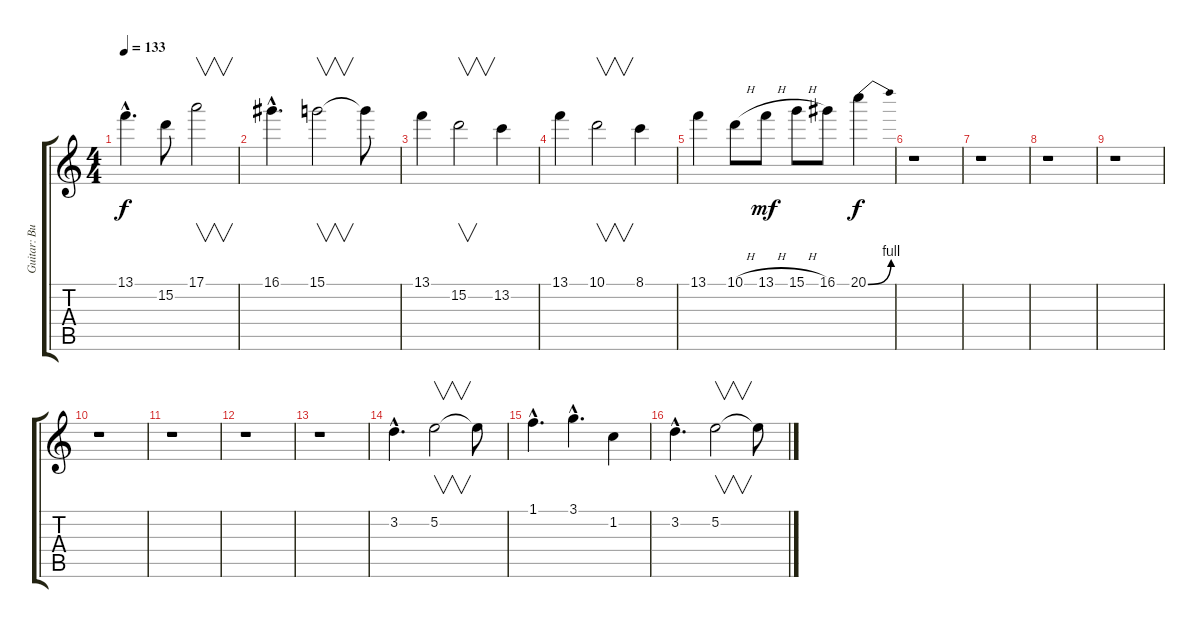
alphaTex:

\track ("Guitar: Buckethead" "Guitar: Bu") {instrument distortionguitar}
\staff {score tabs}
\tuning (E4 B3 G3 D3 A2 E2) {hide}
\ts (4 4)
\tempo 133
\clef g2
\ks c
13.1{hac}.4{d dy f} 15.2.8 17.1.2{v} |
16.1{hac}.4{d} 15.1.2{v} 15.1{t}.8 |
13.1.4 15.2.2{v} 13.2.4 |
13.1.4 10.1.2{v} 8.1.4 |
13.1.4 10.1{h}.8 13.1{h}.8{dy mf} 15.1{h}.8 16.1.8 20.1{be (bend 0 0 60 4)}.4{dy f} |
r.1 |
r.1 |
r.1 |
r.1 |
r.1 |
r.1 |
r.1 |
r.1 |
3.2{hac}.4{d} 5.2.2{v} 5.2{t}.8 |
1.1{hac}.4{d} 3.1{hac}.4{d} 1.2.4 |
3.2{hac}.4{d} 5.2.2{v} 5.2{t}.8
